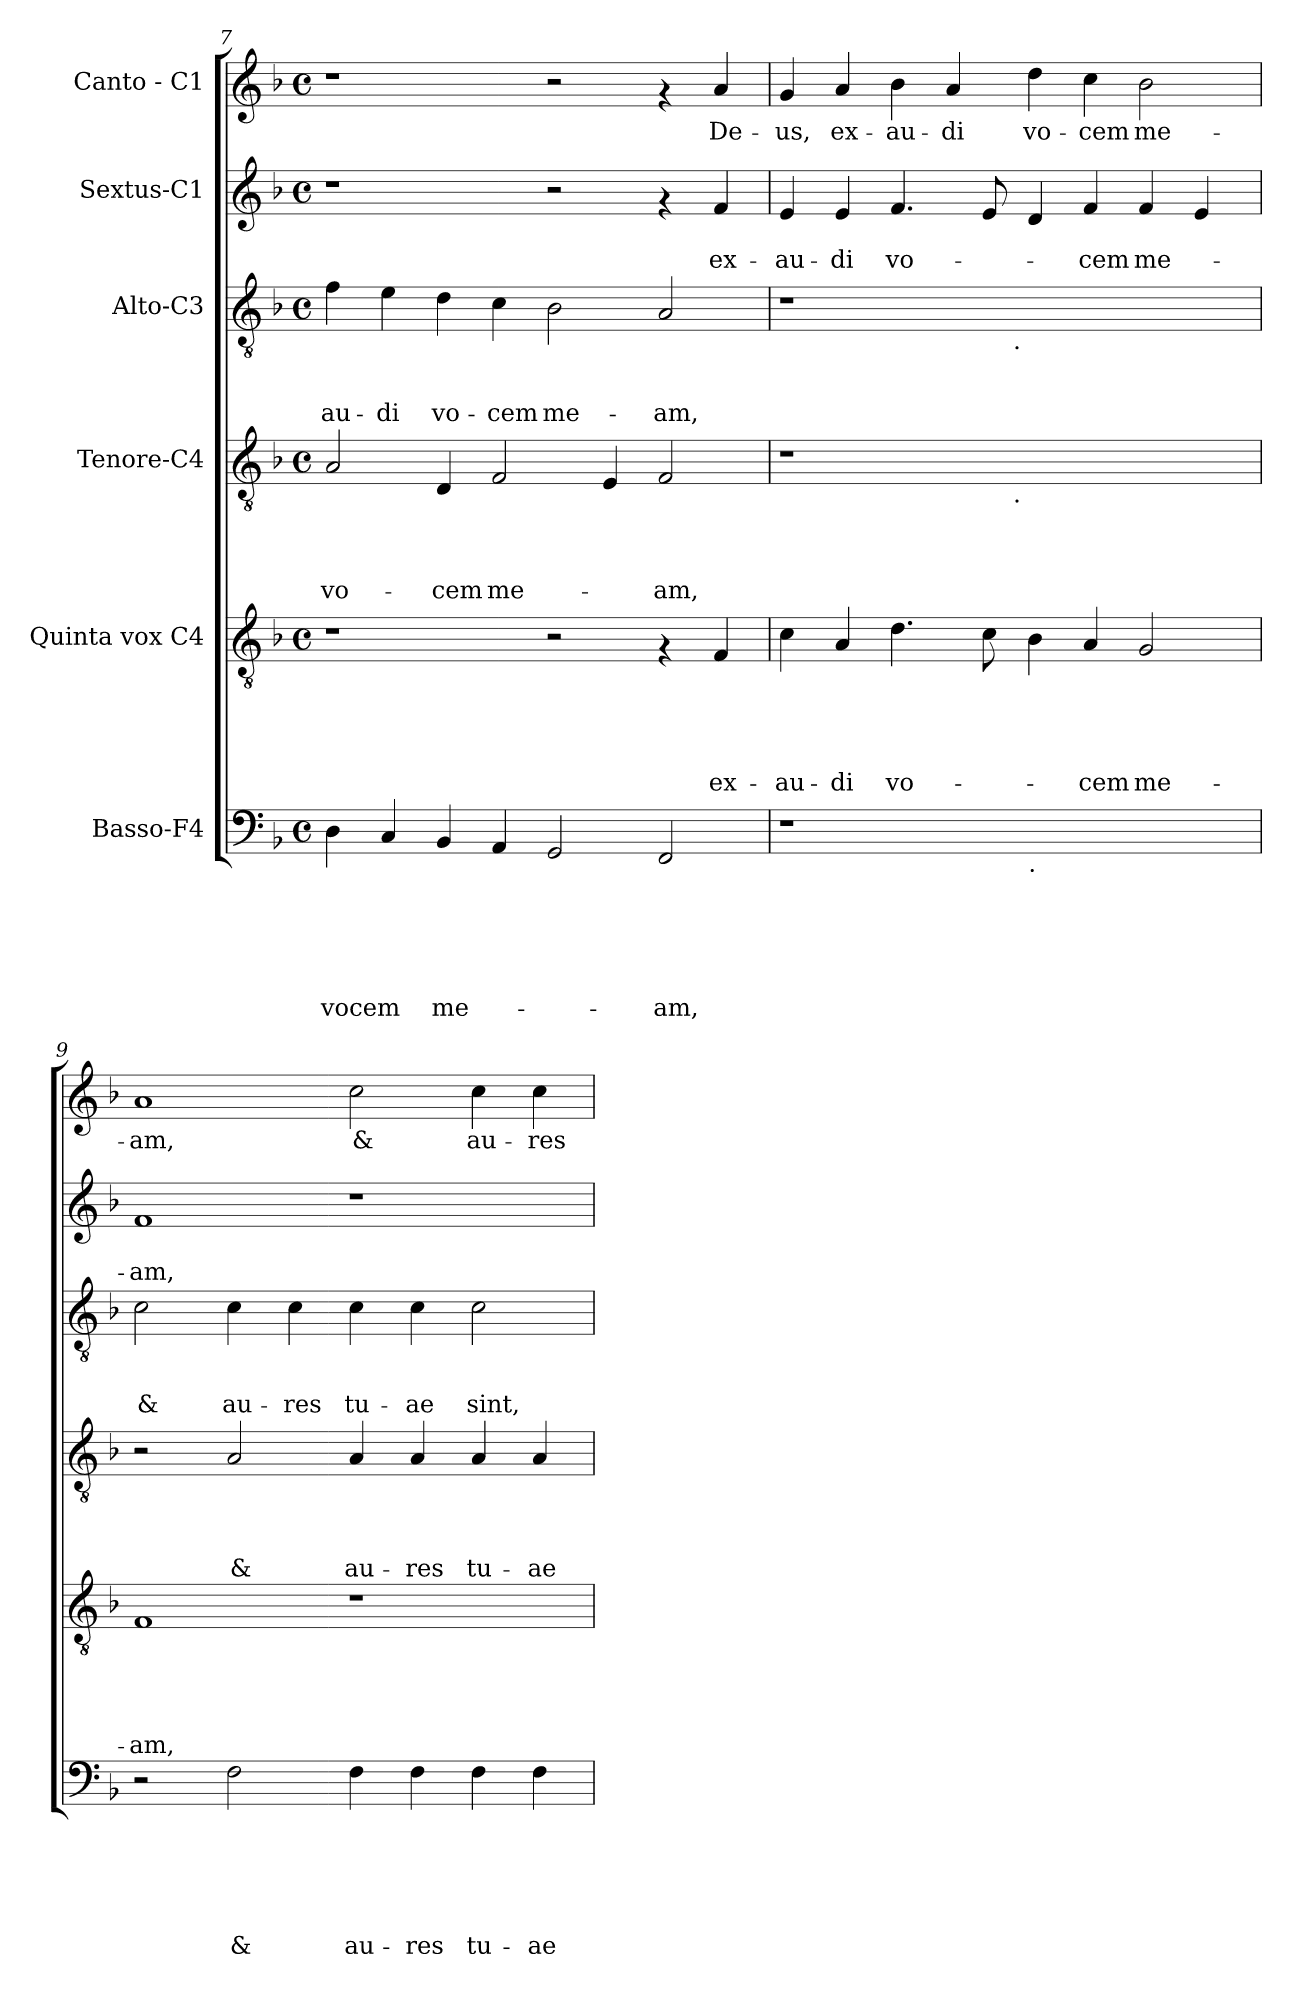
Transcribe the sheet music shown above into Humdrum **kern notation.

**kern	**text	**text	**text	**text	**text	**text	**kern	**text	**text	**text	**text	**text	**kern	**text	**text	**text	**text	**kern	**text	**text	**text	**kern	**text	**text	**kern	**text
*part6	*part6	*part6	*part6	*part6	*part6	*part6	*part5	*part5	*part5	*part5	*part5	*part5	*part4	*part4	*part4	*part4	*part4	*part3	*part3	*part3	*part3	*part2	*part2	*part2	*part1	*part1
*staff6	*staff6	*staff6	*staff6	*staff6	*staff6	*staff6	*staff5	*staff5	*staff5	*staff5	*staff5	*staff5	*staff4	*staff4	*staff4	*staff4	*staff4	*staff3	*staff3	*staff3	*staff3	*staff2	*staff2	*staff2	*staff1	*staff1
*I"Basso-F4	*	*	*	*	*	*	*I"Quinta vox C4	*	*	*	*	*	*I"Tenore-C4	*	*	*	*	*I"Alto-C3	*	*	*	*I"Sextus-C1	*	*	*I"Canto - C1	*
*clefF4	*	*	*	*	*	*	*clefGv2	*	*	*	*	*	*clefGv2	*	*	*	*	*clefGv2	*	*	*	*clefG2	*	*	*clefG2	*
*k[b-]	*	*	*	*	*	*	*k[b-]	*	*	*	*	*	*k[b-]	*	*	*	*	*k[b-]	*	*	*	*k[b-]	*	*	*k[b-]	*
*F:	*	*	*	*	*	*	*F:	*	*	*	*	*	*F:	*	*	*	*	*F:	*	*	*	*F:	*	*	*F:	*
*M4/4	*	*	*	*	*	*	*M4/4	*	*	*	*	*	*M4/4	*	*	*	*	*M4/4	*	*	*	*M4/4	*	*	*M4/4	*
*met(c)	*	*	*	*	*	*	*met(c)	*	*	*	*	*	*met(c)	*	*	*	*	*met(c)	*	*	*	*met(c)	*	*	*met(c)	*
=7	=7	=7	=7	=7	=7	=7	=7	=7	=7	=7	=7	=7	=7	=7	=7	=7	=7	=7	=7	=7	=7	=7	=7	=7	=7	=7
!	!	!	!	!	!	!LO:LY:b	!	!	!	!	!	!	!	!	!	!	!LO:LY:b	!	!	!	!LO:LY:b	!	!	!	!	!
4D\	.	.	.	.	.	vocem	1r	.	.	.	.	.	2A/	.	.	.	vo-	4f\	.	.	-au-	1r	.	.	1r	.
!	!	!	!	!	!	!	!	!	!	!	!	!	!	!	!	!	!	!	!	!	!LO:LY:b	!	!	!	!	!
4C/	.	.	.	.	.	.	.	.	.	.	.	.	.	.	.	.	.	4e\	.	.	-di	.	.	.	.	.
!	!	!	!	!	!	!LO:LY:b	!	!	!	!	!	!	!	!	!	!	!LO:LY:b	!	!	!	!LO:LY:b	!	!	!	!	!
4BB-/	.	.	.	.	.	me-	.	.	.	.	.	.	4D/	.	.	.	-cem	4d\	.	.	vo-	.	.	.	.	.
!	!	!	!	!	!	!	!	!	!	!	!	!	!	!	!	!	!LO:LY:b	!	!	!	!LO:LY:b	!	!	!	!	!
4AA/	.	.	.	.	.	.	.	.	.	.	.	.	2F/	.	.	.	me-	4c\	.	.	-cem	.	.	.	.	.
!	!	!	!	!	!	!	!	!	!	!	!	!	!	!	!	!	!	!	!	!	!LO:LY:b	!	!	!	!	!
2GG/	.	.	.	.	.	.	2r	.	.	.	.	.	.	.	.	.	.	2B-\	.	.	me-	2r	.	.	2r	.
.	.	.	.	.	.	.	.	.	.	.	.	.	4E/	.	.	.	.	.	.	.	.	.	.	.	.	.
!	!	!	!	!	!	!LO:LY:b	!	!	!	!	!	!	!	!	!	!	!LO:LY:b	!	!	!	!LO:LY:b	!	!	!	!	!
2FF/	.	.	.	.	.	-am,	4rF	.	.	.	.	.	2F/	.	.	.	-am,	2A/	.	.	-am,	4rf	.	.	4rf	.
!	!	!	!	!	!	!	!	!	!	!	!	!LO:LY:b	!	!	!	!	!	!	!	!	!	!	!	!LO:LY:b	!	!LO:LY:b
.	.	.	.	.	.	.	4F/	.	.	.	.	ex-	.	.	.	.	.	.	.	.	.	4f/	.	ex-	4a/	De-
=8	=8	=8	=8	=8	=8	=8	=8	=8	=8	=8	=8	=8	=8	=8	=8	=8	=8	=8	=8	=8	=8	=8	=8	=8	=8	=8
!	!	!	!	!	!	!	!	!	!	!	!	!LO:LY:b	!	!	!	!	!	!	!	!	!	!	!	!LO:LY:b	!	!LO:LY:b
*	*	*	*	*	*	*	*	*	*	*	*	*	*^	*	*	*	*	*^	*	*	*	*	*	*	*	*
1r	.	.	.	.	.	.	4c\	.	.	.	.	-au-	1r	2ryy	.	.	.	.	1r	2ryy	.	.	.	4e/	.	-au-	4g/	-us,
!	!	!	!	!	!	!	!	!	!	!	!	!LO:LY:b	!	!	!	!	!	!	!	!	!	!	!	!	!	!LO:LY:b	!	!LO:LY:b
.	.	.	.	.	.	.	4A/	.	.	.	.	-di	.	.	.	.	.	.	.	.	.	.	.	4e/	.	-di	4a/	ex-
!	!	!	!	!	!	!	!	!	!	!	!	!LO:LY:b	!	!	!	!	!	!	!	!	!	!	!	!	!	!LO:LY:b	!	!LO:LY:b
.	.	.	.	.	.	.	4.d\	.	.	.	.	vo-	.	4...ryy	.	.	.	.	.	4...ryy	.	.	.	4.f/	.	vo-	4b-\	-au-
!	!	!	!	!	!	!	!	!	!	!	!	!	!	!	!	!	!	!	!	!	!	!	!	!	!	!	!	!LO:LY:b
.	.	.	.	.	.	.	.	.	.	.	.	.	.	.	.	.	.	.	.	.	.	.	.	.	.	.	4a/	-di
.	.	.	.	.	.	.	8c\	.	.	.	.	.	.	.	.	.	.	.	.	.	.	.	.	8e/	.	.	.	.
!	!	!	!	!	!	!	!	!	!	!	!	!	!	!	!	!	!	!	!	!LO:TX:b:t=.	!	!	!	!	!	!	!	!
!	!	!	!	!	!	!	!	!	!	!	!	!	!	!LO:TX:b:t=.	!	!	!	!	!	!	!	!	!	!	!	!	!	!
.	.	.	.	.	.	.	.	.	.	.	.	.	.	1ryy	.	.	.	.	.	1ryy	.	.	.	.	.	.	.	.
!LO:TX:b:t=.	!	!	!	!	!	!	!	!	!	!	!	!	!	!	!	!	!	!	!	!	!	!	!	!	!	!	!	!
!	!	!	!	!	!	!	!	!	!	!	!	!	!	!	!	!	!	!	!	!	!	!	!	!	!	!	!	!LO:LY:b
1ryy	.	.	.	.	.	.	4B-\	.	.	.	.	.	1ryy	.	.	.	.	.	1ryy	.	.	.	.	4d/	.	.	4dd\	vo-
!	!	!	!	!	!	!	!	!	!	!	!	!LO:LY:b	!	!	!	!	!	!	!	!	!	!	!	!	!	!LO:LY:b	!	!LO:LY:b
.	.	.	.	.	.	.	4A/	.	.	.	.	-cem	.	.	.	.	.	.	.	.	.	.	.	4f/	.	-cem	4cc\	-cem
!	!	!	!	!	!	!	!	!	!	!	!	!LO:LY:b	!	!	!	!	!	!	!	!	!	!	!	!	!	!LO:LY:b	!	!LO:LY:b
.	.	.	.	.	.	.	2G/	.	.	.	.	me-	.	.	.	.	.	.	.	.	.	.	.	4f/	.	me-	2b-\	me-
.	.	.	.	.	.	.	.	.	.	.	.	.	.	.	.	.	.	.	.	.	.	.	.	4e/	.	.	.	.
.	.	.	.	.	.	.	.	.	.	.	.	.	.	32ryy	.	.	.	.	.	32ryy	.	.	.	.	.	.	.	.
!!LO:PB:g=z
=9	=9	=9	=9	=9	=9	=9	=9	=9	=9	=9	=9	=9	=9	=9	=9	=9	=9	=9	=9	=9	=9	=9	=9	=9	=9	=9	=9	=9
!	!	!	!	!	!	!	!	!	!	!	!	!LO:LY:b	!	!	!	!	!	!	!	!	!	!	!LO:LY:b	!	!	!LO:LY:b	!	!LO:LY:b
*	*	*	*	*	*	*	*	*	*	*	*	*	*v	*v	*	*	*	*	*	*	*	*	*	*	*	*	*	*
*	*	*	*	*	*	*	*	*	*	*	*	*	*	*	*	*	*	*v	*v	*	*	*	*	*	*	*	*
2r	.	.	.	.	.	.	1F	.	.	.	.	-am,	2r	.	.	.	.	2c\	.	.	&	1f	.	-am,	1a	-am,
!	!	!	!	!	!	!LO:LY:b	!	!	!	!	!	!	!	!	!	!	!LO:LY:b	!	!	!	!LO:LY:b	!	!	!	!	!
2F\	.	.	.	.	.	&	.	.	.	.	.	.	2A/	.	.	.	&	4c\	.	.	au-	.	.	.	.	.
!	!	!	!	!	!	!	!	!	!	!	!	!	!	!	!	!	!	!	!	!	!LO:LY:b	!	!	!	!	!
.	.	.	.	.	.	.	.	.	.	.	.	.	.	.	.	.	.	4c\	.	.	-res	.	.	.	.	.
!	!	!	!	!	!	!LO:LY:b	!	!	!	!	!	!	!	!	!	!	!LO:LY:b	!	!	!	!LO:LY:b	!	!	!	!	!LO:LY:b
4F\	.	.	.	.	.	au-	1r	.	.	.	.	.	4A/	.	.	.	au-	4c\	.	.	tu-	1r	.	.	2cc\	&
!	!	!	!	!	!	!LO:LY:b	!	!	!	!	!	!	!	!	!	!	!LO:LY:b	!	!	!	!LO:LY:b	!	!	!	!	!
4F\	.	.	.	.	.	-res	.	.	.	.	.	.	4A/	.	.	.	-res	4c\	.	.	-ae	.	.	.	.	.
!	!	!	!	!	!	!LO:LY:b	!	!	!	!	!	!	!	!	!	!	!LO:LY:b	!	!	!	!LO:LY:b	!	!	!	!	!LO:LY:b
4F\	.	.	.	.	.	tu-	.	.	.	.	.	.	4A/	.	.	.	tu-	2c\	.	.	sint,	.	.	.	4cc\	au-
!	!	!	!	!	!	!LO:LY:b	!	!	!	!	!	!	!	!	!	!	!LO:LY:b	!	!	!	!	!	!	!	!	!LO:LY:b
4F\	.	.	.	.	.	-ae	.	.	.	.	.	.	4A/	.	.	.	-ae	.	.	.	.	.	.	.	4cc\	-res
=	=	=	=	=	=	=	=	=	=	=	=	=	=	=	=	=	=	=	=	=	=	=	=	=	=	=
*-	*-	*-	*-	*-	*-	*-	*-	*-	*-	*-	*-	*-	*-	*-	*-	*-	*-	*-	*-	*-	*-	*-	*-	*-	*-	*-
